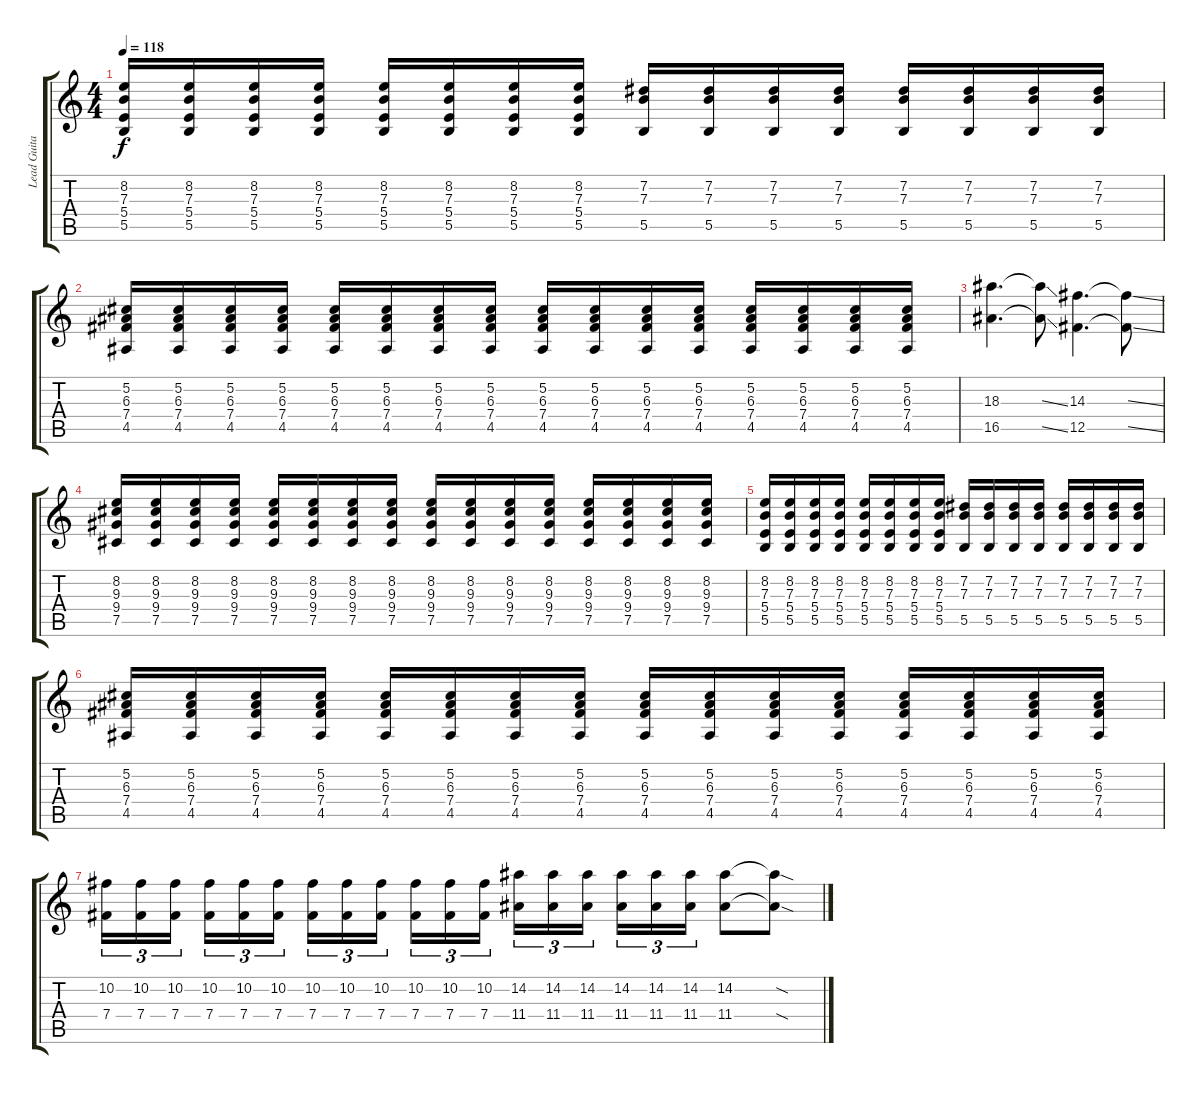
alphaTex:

\track ("Lead Guitar" "Lead Guita") {instrument overdrivenguitar}
\staff {score tabs}
\tuning (Db4 Ab3 E3 B2 Gb2 Db2) {hide}
\ts (4 4)
\tempo 118
\clef g2
\ks c
(8.2 7.3 5.4 5.5).16{dy f} (8.2 7.3 5.4 5.5).16 (8.2 7.3 5.4 5.5).16 (8.2 7.3 5.4 5.5).16 (8.2 7.3 5.4 5.5).16 (8.2 7.3 5.4 5.5).16 (8.2 7.3 5.4 5.5).16 (8.2 7.3 5.4 5.5).16 (7.2 7.3 5.5).16 (7.2 7.3 5.5).16 (7.2 7.3 5.5).16 (7.2 7.3 5.5).16 (7.2 7.3 5.5).16 (7.2 7.3 5.5).16 (7.2 7.3 5.5).16 (7.2 7.3 5.5).16 |
(5.2 6.3 7.4 4.5).16 (5.2 6.3 7.4 4.5).16 (5.2 6.3 7.4 4.5).16 (5.2 6.3 7.4 4.5).16 (5.2 6.3 7.4 4.5).16 (5.2 6.3 7.4 4.5).16 (5.2 6.3 7.4 4.5).16 (5.2 6.3 7.4 4.5).16 (5.2 6.3 7.4 4.5).16 (5.2 6.3 7.4 4.5).16 (5.2 6.3 7.4 4.5).16 (5.2 6.3 7.4 4.5).16 (5.2 6.3 7.4 4.5).16 (5.2 6.3 7.4 4.5).16 (5.2 6.3 7.4 4.5).16 (5.2 6.3 7.4 4.5).16 |
(18.3 16.5).4{d} (18.3{ss t} 16.5{ss t}).8 (14.3 12.5).4{d} (14.3{ss t} 12.5{ss t}).8 |
(8.2 9.3 9.4 7.5).16{volume 0} (8.2 9.3 9.4 7.5).16 (8.2 9.3 9.4 7.5).16 (8.2 9.3 9.4 7.5).16 (8.2 9.3 9.4 7.5).16 (8.2 9.3 9.4 7.5).16 (8.2 9.3 9.4 7.5).16 (8.2 9.3 9.4 7.5).16 (8.2 9.3 9.4 7.5).16 (8.2 9.3 9.4 7.5).16 (8.2 9.3 9.4 7.5).16 (8.2 9.3 9.4 7.5).16 (8.2 9.3 9.4 7.5).16 (8.2 9.3 9.4 7.5).16 (8.2 9.3 9.4 7.5).16 (8.2 9.3 9.4 7.5).16 |
(8.2 7.3 5.4 5.5).16 (8.2 7.3 5.4 5.5).16 (8.2 7.3 5.4 5.5).16 (8.2 7.3 5.4 5.5).16 (8.2 7.3 5.4 5.5).16 (8.2 7.3 5.4 5.5).16 (8.2 7.3 5.4 5.5).16 (8.2 7.3 5.4 5.5).16 (7.2 7.3 5.5).16 (7.2 7.3 5.5).16 (7.2 7.3 5.5).16 (7.2 7.3 5.5).16 (7.2 7.3 5.5).16 (7.2 7.3 5.5).16 (7.2 7.3 5.5).16 (7.2 7.3 5.5).16 |
(5.2 6.3 7.4 4.5).16 (5.2 6.3 7.4 4.5).16 (5.2 6.3 7.4 4.5).16 (5.2 6.3 7.4 4.5).16 (5.2 6.3 7.4 4.5).16 (5.2 6.3 7.4 4.5).16 (5.2 6.3 7.4 4.5).16 (5.2 6.3 7.4 4.5).16 (5.2 6.3 7.4 4.5).16 (5.2 6.3 7.4 4.5).16 (5.2 6.3 7.4 4.5).16 (5.2 6.3 7.4 4.5).16 (5.2 6.3 7.4 4.5).16 (5.2 6.3 7.4 4.5).16 (5.2 6.3 7.4 4.5).16 (5.2 6.3 7.4 4.5).16 |
(10.2 7.4).16{tu (3 2)} (10.2 7.4).16{tu (3 2)} (10.2 7.4).16{tu (3 2) beam splitsecondary} (10.2 7.4).16{tu (3 2)} (10.2 7.4).16{tu (3 2)} (10.2 7.4).16{tu (3 2)} (10.2 7.4).16{tu (3 2)} (10.2 7.4).16{tu (3 2)} (10.2 7.4).16{tu (3 2) beam splitsecondary} (10.2 7.4).16{tu (3 2)} (10.2 7.4).16{tu (3 2)} (10.2 7.4).16{tu (3 2)} (14.2 11.4).16{tu (3 2)} (14.2 11.4).16{tu (3 2)} (14.2 11.4).16{tu (3 2) beam splitsecondary} (14.2 11.4).16{tu (3 2)} (14.2 11.4).16{tu (3 2)} (14.2 11.4).16{tu (3 2)} (14.2 11.4).8 (14.2{sod t} 11.4{sod t}).8
